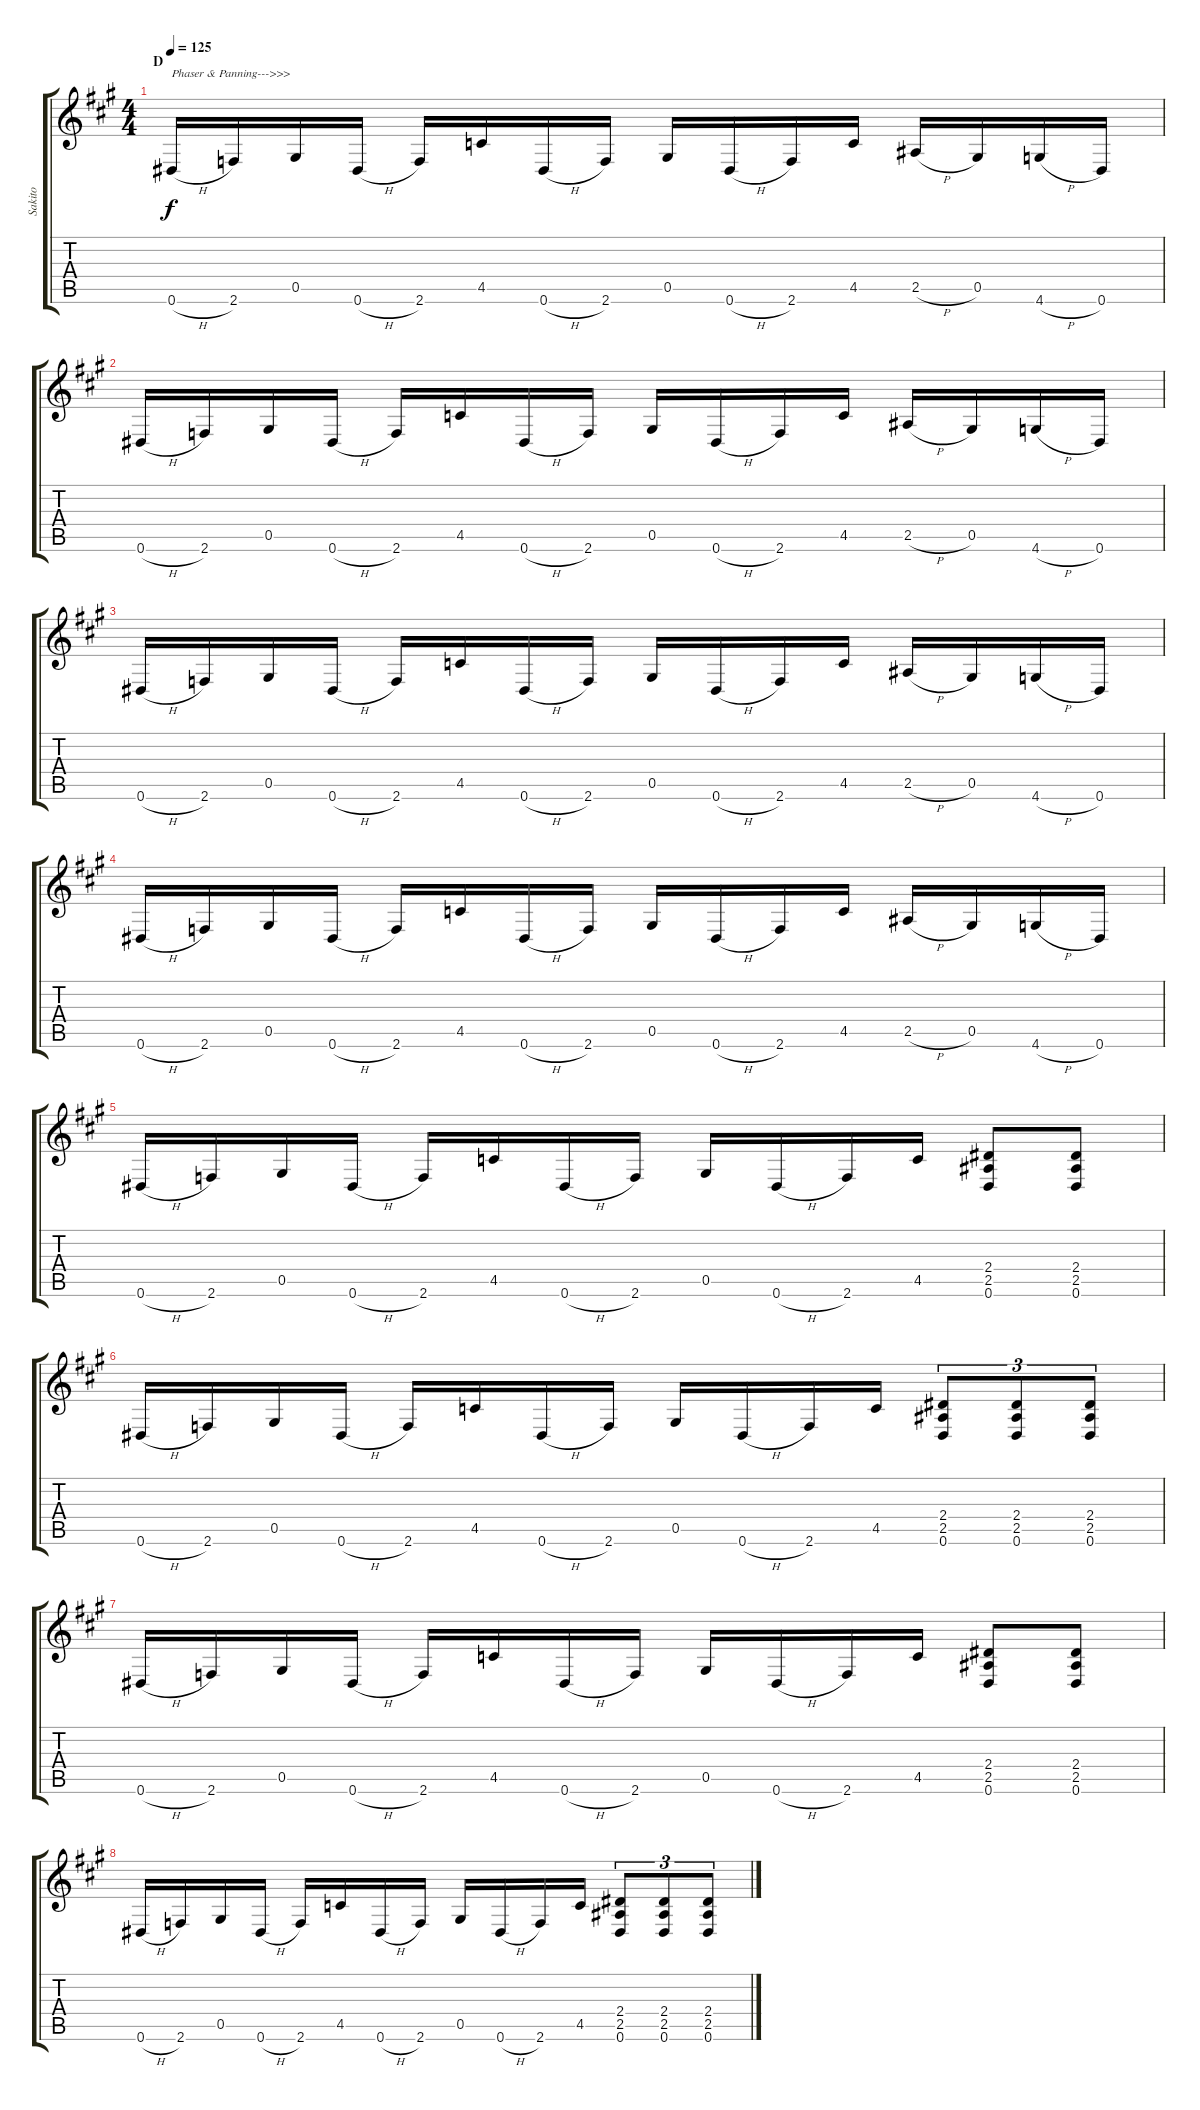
\track ("Sakito" "Sakito") {instrument distortionguitar}
\staff {score tabs}
\tuning (Eb4 Bb3 Gb3 Db3 Ab2 Eb2) {hide}
\ts (4 4)
\section ("" "D")
\tempo 125
\clef g2
\ks a
0.6{h}.16{txt "Phaser & Panning--->>>" dy f volume 4 balance 4} 2.6.16{volume 6 balance 12} 0.5.16 0.6{h}.16 2.6.16 4.5.16 0.6{h}.16 2.6.16 0.5.16 0.6{h}.16 2.6.16 4.5.16 2.5{h}.16 0.5.16 4.6{h}.16 0.6.16 |
0.6{h}.16 2.6.16 0.5.16 0.6{h}.16 2.6.16 4.5.16 0.6{h}.16 2.6.16 0.5.16 0.6{h}.16 2.6.16 4.5.16 2.5{h}.16 0.5.16 4.6{h}.16 0.6.16 |
0.6{h}.16 2.6.16 0.5.16 0.6{h}.16 2.6.16 4.5.16 0.6{h}.16 2.6.16 0.5.16 0.6{h}.16 2.6.16 4.5.16 2.5{h}.16 0.5.16 4.6{h}.16 0.6.16 |
0.6{h}.16 2.6.16 0.5.16 0.6{h}.16 2.6.16 4.5.16 0.6{h}.16 2.6.16 0.5.16 0.6{h}.16 2.6.16 4.5.16 2.5{h}.16 0.5.16 4.6{h}.16 0.6.16 |
0.6{h}.16{volume 8 balance 2} 2.6.16 0.5.16 0.6{h}.16 2.6.16 4.5.16 0.6{h}.16 2.6.16 0.5.16 0.6{h}.16 2.6.16 4.5.16 (2.4 2.5 0.6).8 (2.4 2.5 0.6).8 |
0.6{h}.16 2.6.16 0.5.16 0.6{h}.16 2.6.16 4.5.16 0.6{h}.16 2.6.16 0.5.16 0.6{h}.16 2.6.16 4.5.16 (2.4 2.5 0.6).8{tu (3 2)} (2.4 2.5 0.6).8{tu (3 2)} (2.4 2.5 0.6).8{tu (3 2)} |
0.6{h}.16 2.6.16 0.5.16 0.6{h}.16 2.6.16 4.5.16 0.6{h}.16 2.6.16 0.5.16 0.6{h}.16 2.6.16 4.5.16 (2.4 2.5 0.6).8 (2.4 2.5 0.6).8 |
0.6{h}.16 2.6.16 0.5.16 0.6{h}.16 2.6.16 4.5.16 0.6{h}.16 2.6.16 0.5.16 0.6{h}.16 2.6.16 4.5.16 (2.4 2.5 0.6).8{tu (3 2)} (2.4 2.5 0.6).8{tu (3 2)} (2.4 2.5 0.6).8{tu (3 2)}
